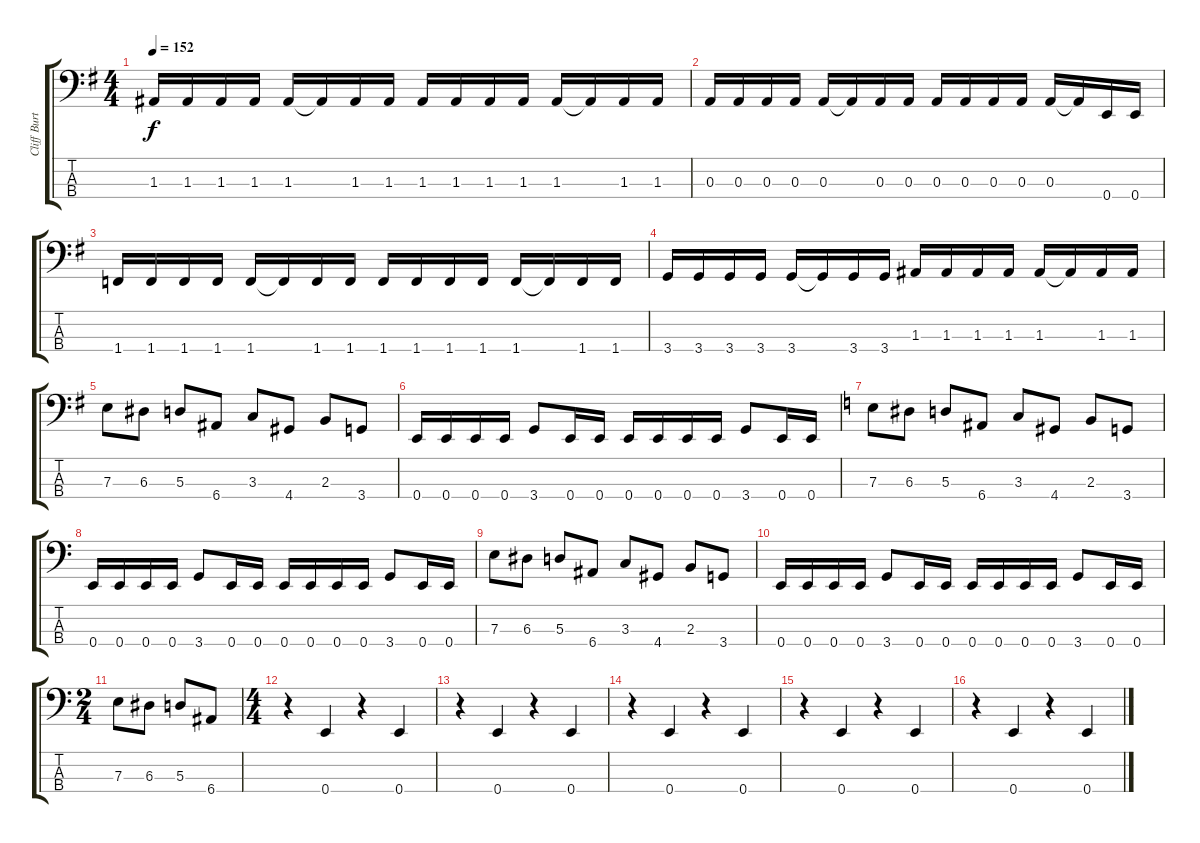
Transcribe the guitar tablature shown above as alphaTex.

\track ("Cliff Burton" "Cliff Burt") {instrument electricbassfinger}
\staff {score tabs}
\tuning (G2 D2 A1 E1) {hide}
\ts (4 4)
\tempo 152
\clef f4
\ks g
1.3.16{dy f} 1.3.16 1.3.16 1.3.16 1.3.16 1.3{t}.16 1.3.16 1.3.16 1.3.16 1.3.16 1.3.16 1.3.16 1.3.16 1.3{t}.16 1.3.16 1.3.16 |
0.3.16 0.3.16 0.3.16 0.3.16 0.3.16 0.3{t}.16 0.3.16 0.3.16 0.3.16 0.3.16 0.3.16 0.3.16 0.3.16 0.3{t}.16 0.4.16 0.4.16 |
1.4.16 1.4.16 1.4.16 1.4.16 1.4.16 1.4{t}.16 1.4.16 1.4.16 1.4.16 1.4.16 1.4.16 1.4.16 1.4.16 1.4{t}.16 1.4.16 1.4.16 |
3.4.16 3.4.16 3.4.16 3.4.16 3.4.16 3.4{t}.16 3.4.16 3.4.16 1.3.16 1.3.16 1.3.16 1.3.16 1.3.16 1.3{t}.16 1.3.16 1.3.16 |
7.3.8 6.3.8 5.3.8 6.4.8 3.3.8 4.4.8 2.3.8 3.4.8 |
0.4.16 0.4.16 0.4.16 0.4.16 3.4.8 0.4.16 0.4.16 0.4.16 0.4.16 0.4.16 0.4.16 3.4.8 0.4.16 0.4.16 |
\ks c
7.3.8 6.3.8 5.3.8 6.4.8 3.3.8 4.4.8 2.3.8 3.4.8 |
0.4.16 0.4.16 0.4.16 0.4.16 3.4.8 0.4.16 0.4.16 0.4.16 0.4.16 0.4.16 0.4.16 3.4.8 0.4.16 0.4.16 |
7.3.8 6.3.8 5.3.8 6.4.8 3.3.8 4.4.8 2.3.8 3.4.8 |
0.4.16 0.4.16 0.4.16 0.4.16 3.4.8 0.4.16 0.4.16 0.4.16 0.4.16 0.4.16 0.4.16 3.4.8 0.4.16 0.4.16 |
\ts (2 4)
7.3.8 6.3.8 5.3.8 6.4.8 |
\ts (4 4)
r.4 0.4.4 r.4 0.4.4 |
r.4 0.4.4 r.4 0.4.4 |
r.4 0.4.4 r.4 0.4.4 |
r.4 0.4.4 r.4 0.4.4 |
r.4 0.4.4 r.4 0.4.4
